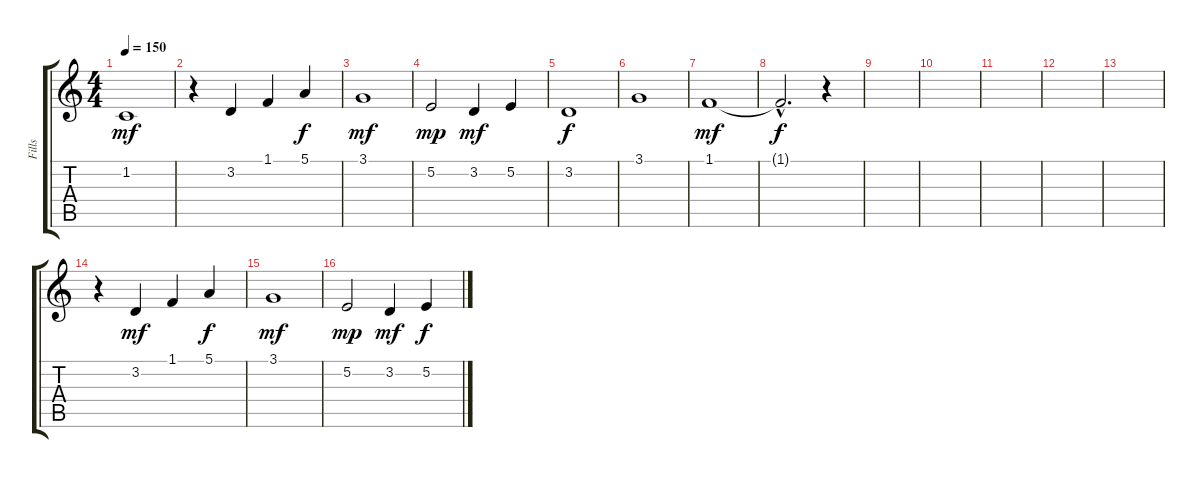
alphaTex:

\track ("Fills" "Fills") {instrument flute}
\staff {score tabs}
\tuning (E4 B3 G3 D3 A2 E2) {hide}
\ts (4 4)
\tempo 150
\clef g2
\ks c
1.2.1{dy mf} |
r.4 3.2.4 1.1.4 5.1.4{dy f} |
3.1.1{dy mf} |
5.2.2{dy mp} 3.2.4{dy mf} 5.2.4 |
3.2.1{dy f} |
3.1.1 |
1.1.1{dy mf} |
1.1{hac t}.2{d dy f} r.4 |
|
|
|
|
|
r.4 3.2.4{dy mf} 1.1.4 5.1.4{dy f} |
3.1.1{dy mf} |
5.2.2{dy mp} 3.2.4{dy mf} 5.2.4{dy f}
